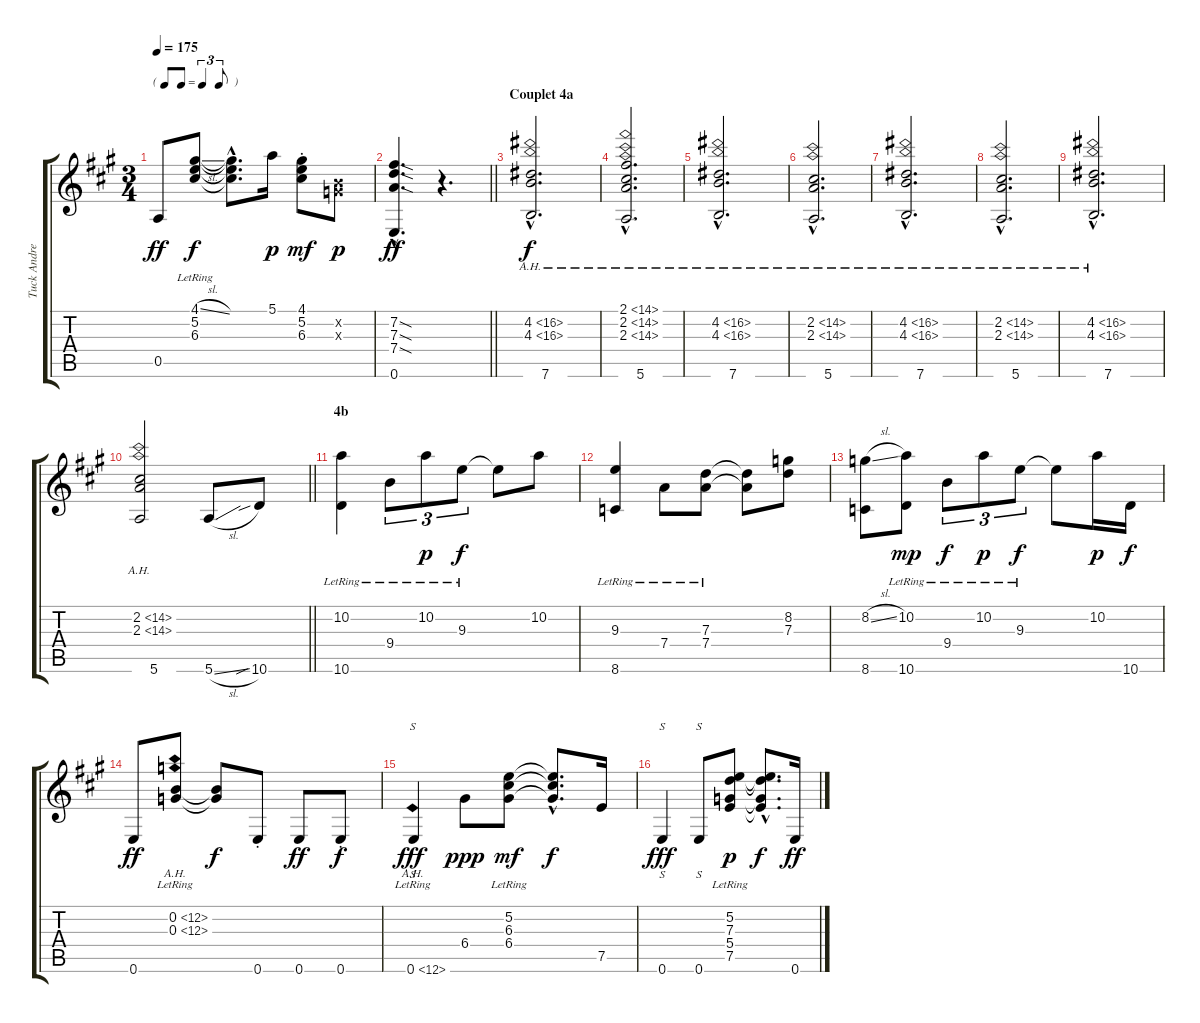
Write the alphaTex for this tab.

\track ("Tuck Andress" "Tuck Andre") {instrument electricguitarjazz}
\staff {score tabs}
\tuning (E4 B3 G3 D3 A2 E2) {hide}
\ts (3 4)
\tf triplet8th
\tempo 175
\clef g2
\ks a
0.5.8{dy ff} (4.1{sl} 5.2{lr} 6.3{lr}).8{dy f} (4.1{hac t} 5.2{hac t} 6.3{hac t}).8{d} 5.1.16{dy p} (4.1{st} 5.2{st} 6.3{st}).8{dy mf} (0.2{x} 0.3{x}).8{dy p} |
\barLineRight lightlight
(7.2{sod hac} 7.3{sod hac} 7.4{sod hac} 0.6{hac}).4{d dy ff} r.4{d} |
\section ("" "Couplet 4a")
(4.2{ah 12 hac} 4.3{ah 12 hac} 7.6{hac}).2{d dy f} |
(2.1{ah 12 hac} 2.2{ah 12 hac} 2.3{ah 12 hac} 5.6{hac}).2{d} |
(4.2{ah 12 hac} 4.3{ah 12 hac} 7.6{hac}).2{d} |
(2.2{ah 12 hac} 2.3{ah 12 hac} 5.6{hac}).2{d} |
(4.2{ah 12 hac} 4.3{ah 12 hac} 7.6{hac}).2{d} |
(2.2{ah 12 hac} 2.3{ah 12 hac} 5.6{hac}).2{d} |
(4.2{ah 12 hac} 4.3{ah 12 hac} 7.6{hac}).2{d} |
\barLineRight lightlight
(2.2{ah 12} 2.3{ah 12} 5.6).2 5.6{sl}.8 10.6{sib}.8 |
\section ("" "4b")
(10.2{lr} 10.6{lr}).4 9.4{lr}.8{tu (3 2)} 10.2{lr}.8{tu (3 2) dy p} 9.3{lr}.8{tu (3 2) dy f} 9.3{t}.8 10.2.8 |
(9.3{lr} 8.6{lr}).4 7.4{lr}.8 (7.3{lr} 7.4{lr}).8 (7.3{t} 7.4{t}).8 (8.2 7.3).8 |
(8.2{sl} 8.6).8 (10.2{lr} 10.6{lr}).8{dy mp} 9.4{lr}.8{tu (3 2) dy f} 10.2{lr}.8{tu (3 2) dy p} 9.3{lr}.8{tu (3 2) dy f} 9.3{t}.8 10.2.16{dy p} 10.6.16{dy f} |
0.6.8{dy ff} (0.2{ah 12 lr} 0.3{ah 12 lr}).8 (0.2{t} 0.3{t}).8{dy f} 0.6{st}.8 0.6.8{dy ff} 0.6{st}.8{dy f} |
0.6{ah 12 lr}.4{s dy fff} 6.4.8{dy ppp} (5.2{lr} 6.3{lr} 6.4{lr}).8{dy mf} (5.2{hac t} 6.3{hac t} 6.4{hac t}).8{d dy f} 7.5.16 |
0.6.4{s dy fff} 0.6.8{s} (5.2{lr} 7.3{lr} 5.4{lr} 7.5{lr}).8{dy p} (5.2{hac t} 7.3{hac t} 5.4{hac t} 7.5{hac t}).8{d dy f} 0.6.16{dy ff}
